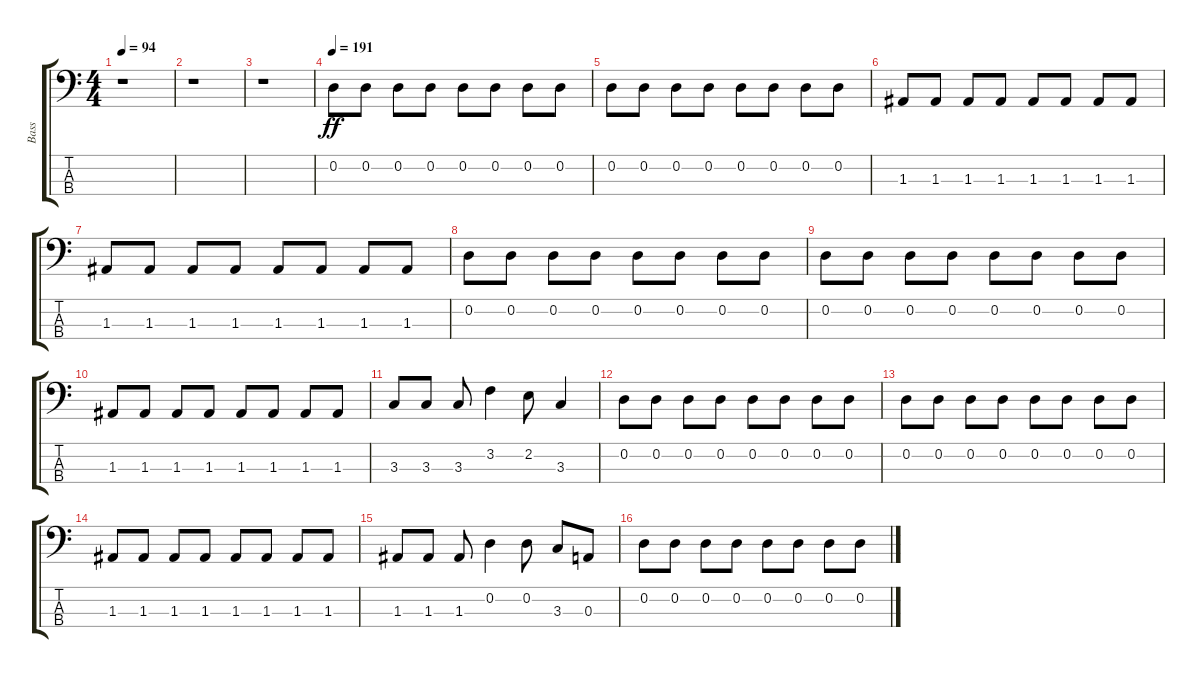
\track ("Bass" "Bass") {instrument electricbassfinger}
\staff {score tabs}
\tuning (G2 D2 A1 E1) {hide}
\ts (4 4)
\tempo 94
\clef f4
\ks c
r.1{dy ff} |
r.1 |
r.1 |
\tempo 191
0.2.8 0.2.8 0.2.8 0.2.8 0.2.8 0.2.8 0.2.8 0.2.8 |
0.2.8 0.2.8 0.2.8 0.2.8 0.2.8 0.2.8 0.2.8 0.2.8 |
1.3.8 1.3.8 1.3.8 1.3.8 1.3.8 1.3.8 1.3.8 1.3.8 |
1.3.8 1.3.8 1.3.8 1.3.8 1.3.8 1.3.8 1.3.8 1.3.8 |
0.2.8 0.2.8 0.2.8 0.2.8 0.2.8 0.2.8 0.2.8 0.2.8 |
0.2.8 0.2.8 0.2.8 0.2.8 0.2.8 0.2.8 0.2.8 0.2.8 |
1.3.8 1.3.8 1.3.8 1.3.8 1.3.8 1.3.8 1.3.8 1.3.8 |
3.3.8 3.3.8 3.3.8 3.2.4 2.2.8 3.3.4 |
0.2.8 0.2.8 0.2.8 0.2.8 0.2.8 0.2.8 0.2.8 0.2.8 |
0.2.8 0.2.8 0.2.8 0.2.8 0.2.8 0.2.8 0.2.8 0.2.8 |
1.3.8 1.3.8 1.3.8 1.3.8 1.3.8 1.3.8 1.3.8 1.3.8 |
1.3.8 1.3.8 1.3.8 0.2.4 0.2.8 3.3.8 0.3.8 |
0.2.8 0.2.8 0.2.8 0.2.8 0.2.8 0.2.8 0.2.8 0.2.8
